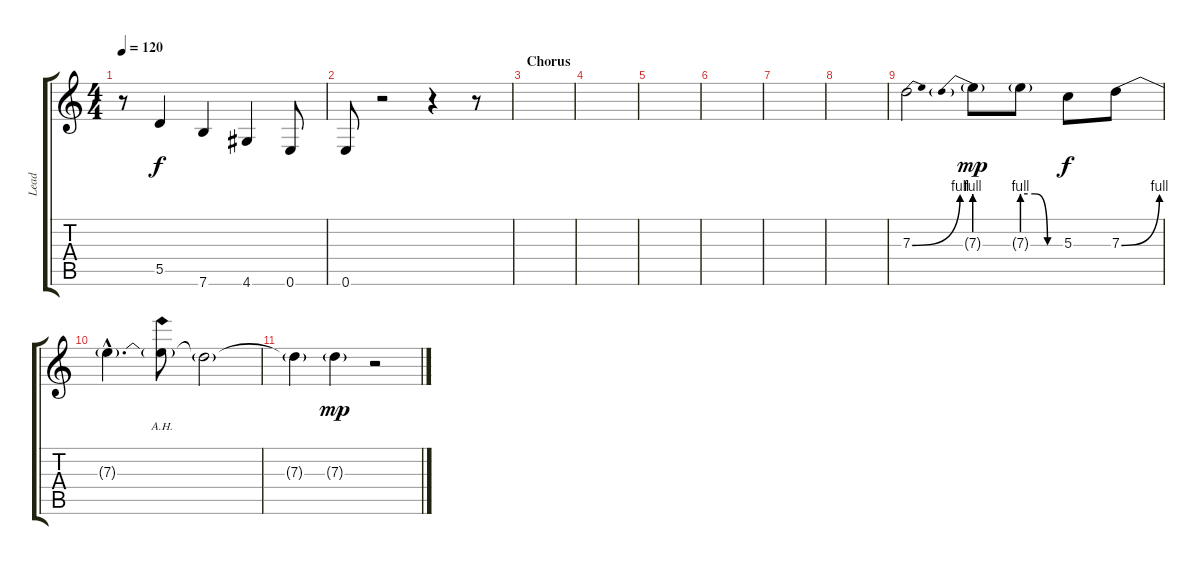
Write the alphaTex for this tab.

\track ("Lead" "Lead") {instrument overdrivenguitar}
\staff {score tabs}
\tuning (E4 B3 G3 D3 A2 E2) {hide}
\ts (4 4)
\tempo 120
\clef g2
\ks c
r.8{dy mp} 5.5.4{dy f} 7.6.4 4.6.4 0.6.8 |
0.6.8 r.2 r.4 r.8 |
\section ("" "Chorus")
|
|
|
|
|
|
7.3{be (bend 0 0 60 4)}.2 7.3{be (prebend 0 4 60 4) g}.8{dy mp} 7.3{be (custom 0 4 20 4 40 0 60 0) g}.8 5.3.8{dy f} 7.3{be (bend 0 0 60 4)}.8 |
7.3{hac t}.4{d} 7.3{ah 12 t}.8 7.3{t}.2 |
7.3{t}.4 7.3{g}.4{dy mp} r.2
